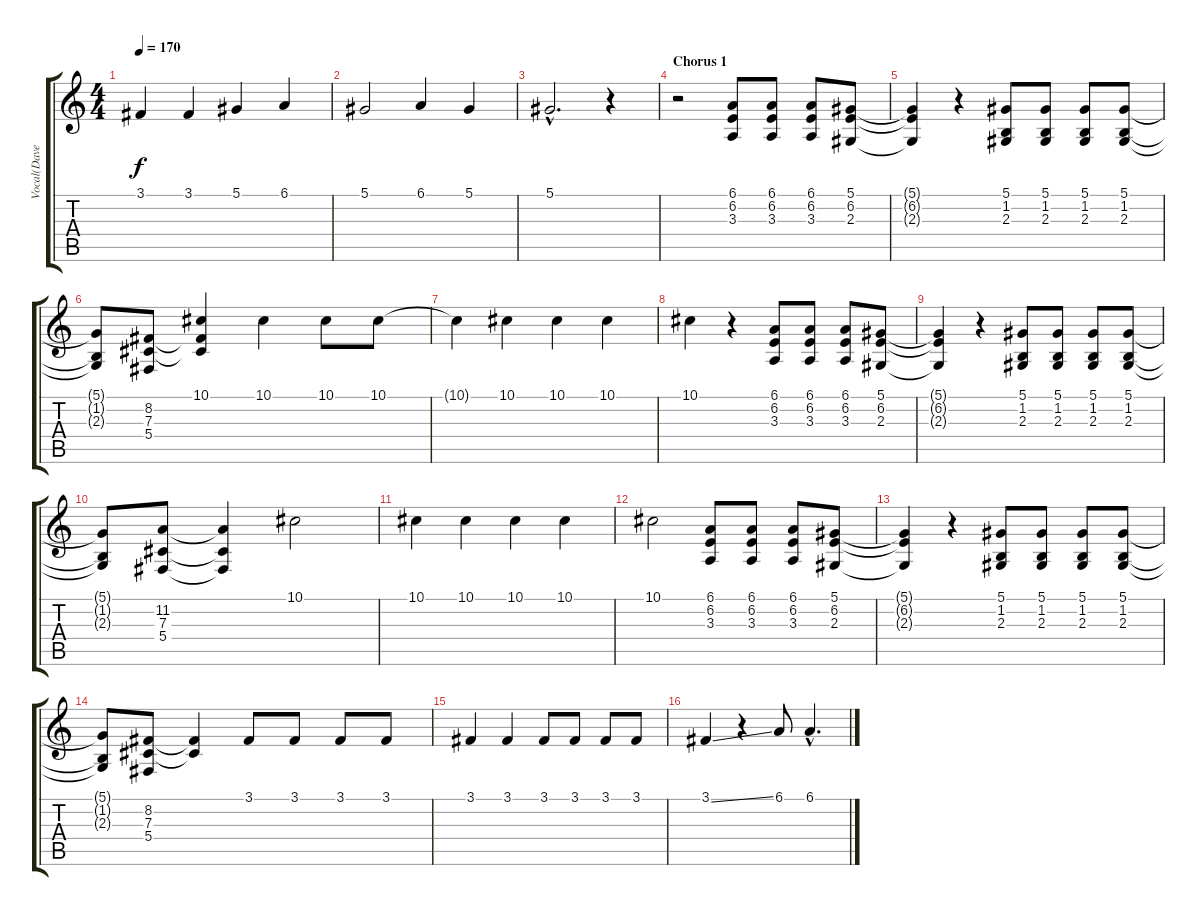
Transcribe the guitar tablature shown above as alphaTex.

\track ("Vocal(Davey Havok) and Coral" "Vocal(Dave") {instrument synthvoice}
\staff {score tabs}
\tuning (Eb4 Bb3 Gb3 Db3 Ab2 Eb2) {hide}
\ts (4 4)
\tempo 170
\clef g2
\ks c
3.1{t}.4{dy f} 3.1.4 5.1.4 6.1.4 |
5.1.2 6.1.4 5.1.4 |
5.1{hac}.2{d} r.4 |
\section ("" "Chorus 1")
r.2 (6.1 6.2 3.3).8 (6.1 6.2 3.3).8 (6.1 6.2 3.3).8 (5.1 6.2 2.3).8 |
(5.1{t} 6.2{t} 2.3{t}).4 r.4 (5.1 1.2 2.3).8 (5.1 1.2 2.3).8 (5.1 1.2 2.3).8 (5.1 1.2 2.3).8 |
(5.1{t} 1.2{t} 2.3{t}).8 (8.2 7.3 5.4).8 (10.1 8.2{t} 7.3{t}).4 10.1.4 10.1.8 10.1.8 |
10.1{t}.4 10.1.4 10.1.4 10.1.4 |
10.1.4 r.4 (6.1 6.2 3.3).8 (6.1 6.2 3.3).8 (6.1 6.2 3.3).8 (5.1 6.2 2.3).8 |
(5.1{t} 6.2{t} 2.3{t}).4 r.4 (5.1 1.2 2.3).8 (5.1 1.2 2.3).8 (5.1 1.2 2.3).8 (5.1 1.2 2.3).8 |
(5.1{t} 1.2{t} 2.3{t}).8 (11.2 7.3 5.4).8 (11.2{t} 7.3{t} 5.4{t}).4 10.1.2 |
10.1.4 10.1.4 10.1.4 10.1.4 |
10.1.2 (6.1 6.2 3.3).8 (6.1 6.2 3.3).8 (6.1 6.2 3.3).8 (5.1 6.2 2.3).8 |
(5.1{t} 6.2{t} 2.3{t}).4 r.4 (5.1 1.2 2.3).8 (5.1 1.2 2.3).8 (5.1 1.2 2.3).8 (5.1 1.2 2.3).8 |
(5.1{t} 1.2{t} 2.3{t}).8 (8.2 7.3 5.4).8 (8.2{t} 7.3{t}).4 3.1.8 3.1.8 3.1.8 3.1.8 |
3.1.4 3.1.4 3.1.8 3.1.8 3.1.8 3.1.8 |
3.1{ss}.4 r.4 6.1.8 6.1{hac}.4{d}
